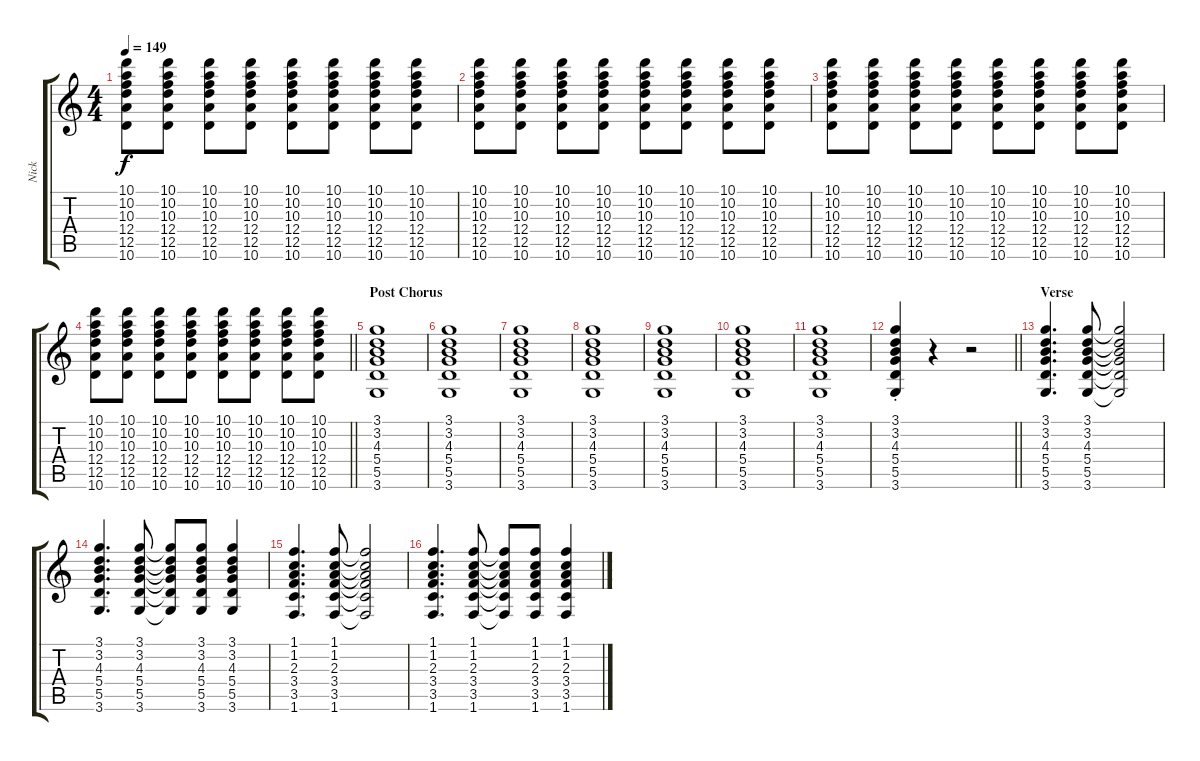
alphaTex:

\track ("Nick" "Nick") {instrument electricguitarjazz}
\staff {score tabs}
\tuning (E4 B3 G3 D3 A2 E2) {hide}
\ts (4 4)
\tempo 149
\clef g2
\ks c
(10.1 10.2 10.3 12.4 12.5 10.6).8{dy f} (10.1 10.2 10.3 12.4 12.5 10.6).8 (10.1 10.2 10.3 12.4 12.5 10.6).8 (10.1 10.2 10.3 12.4 12.5 10.6).8 (10.1 10.2 10.3 12.4 12.5 10.6).8 (10.1 10.2 10.3 12.4 12.5 10.6).8 (10.1 10.2 10.3 12.4 12.5 10.6).8 (10.1 10.2 10.3 12.4 12.5 10.6).8 |
(10.1 10.2 10.3 12.4 12.5 10.6).8 (10.1 10.2 10.3 12.4 12.5 10.6).8 (10.1 10.2 10.3 12.4 12.5 10.6).8 (10.1 10.2 10.3 12.4 12.5 10.6).8 (10.1 10.2 10.3 12.4 12.5 10.6).8 (10.1 10.2 10.3 12.4 12.5 10.6).8 (10.1 10.2 10.3 12.4 12.5 10.6).8 (10.1 10.2 10.3 12.4 12.5 10.6).8 |
(10.1 10.2 10.3 12.4 12.5 10.6).8 (10.1 10.2 10.3 12.4 12.5 10.6).8 (10.1 10.2 10.3 12.4 12.5 10.6).8 (10.1 10.2 10.3 12.4 12.5 10.6).8 (10.1 10.2 10.3 12.4 12.5 10.6).8 (10.1 10.2 10.3 12.4 12.5 10.6).8 (10.1 10.2 10.3 12.4 12.5 10.6).8 (10.1 10.2 10.3 12.4 12.5 10.6).8 |
\barLineRight lightlight
(10.1 10.2 10.3 12.4 12.5 10.6).8 (10.1 10.2 10.3 12.4 12.5 10.6).8 (10.1 10.2 10.3 12.4 12.5 10.6).8 (10.1 10.2 10.3 12.4 12.5 10.6).8 (10.1 10.2 10.3 12.4 12.5 10.6).8 (10.1 10.2 10.3 12.4 12.5 10.6).8 (10.1 10.2 10.3 12.4 12.5 10.6).8 (10.1 10.2 10.3 12.4 12.5 10.6).8 |
\section ("" "Post Chorus")
(3.1 3.2 4.3 5.4 5.5 3.6).1 |
(3.1 3.2 4.3 5.4 5.5 3.6).1 |
(3.1 3.2 4.3 5.4 5.5 3.6).1 |
(3.1 3.2 4.3 5.4 5.5 3.6).1 |
(3.1 3.2 4.3 5.4 5.5 3.6).1 |
(3.1 3.2 4.3 5.4 5.5 3.6).1 |
(3.1 3.2 4.3 5.4 5.5 3.6).1 |
\barLineRight lightlight
(3.1{st} 3.2{st} 4.3{st} 5.4{st} 5.5{st} 3.6{st}).4 r.4 r.2 |
\section ("" "Verse")
(3.1 3.2 4.3 5.4 5.5 3.6).4{d} (3.1 3.2 4.3 5.4 5.5 3.6).8 (3.1{t} 3.2{t} 4.3{t} 5.4{t} 5.5{t} 3.6{t}).2 |
(3.1 3.2 4.3 5.4 5.5 3.6).4{d} (3.1 3.2 4.3 5.4 5.5 3.6).8 (3.1{t} 3.2{t} 4.3{t} 5.4{t} 5.5{t} 3.6{t}).8 (3.1 3.2 4.3 5.4 5.5 3.6).8 (3.1 3.2 4.3 5.4 5.5 3.6).4 |
(1.1 1.2 2.3 3.4 3.5 1.6).4{d} (1.1 1.2 2.3 3.4 3.5 1.6).8 (1.1{t} 1.2{t} 2.3{t} 3.4{t} 3.5{t} 1.6{t}).2 |
(1.1 1.2 2.3 3.4 3.5 1.6).4{d} (1.1 1.2 2.3 3.4 3.5 1.6).8 (1.1{t} 1.2{t} 2.3{t} 3.4{t} 3.5{t} 1.6{t}).8 (1.1 1.2 2.3 3.4 3.5 1.6).8 (1.1 1.2 2.3 3.4 3.5 1.6).4
